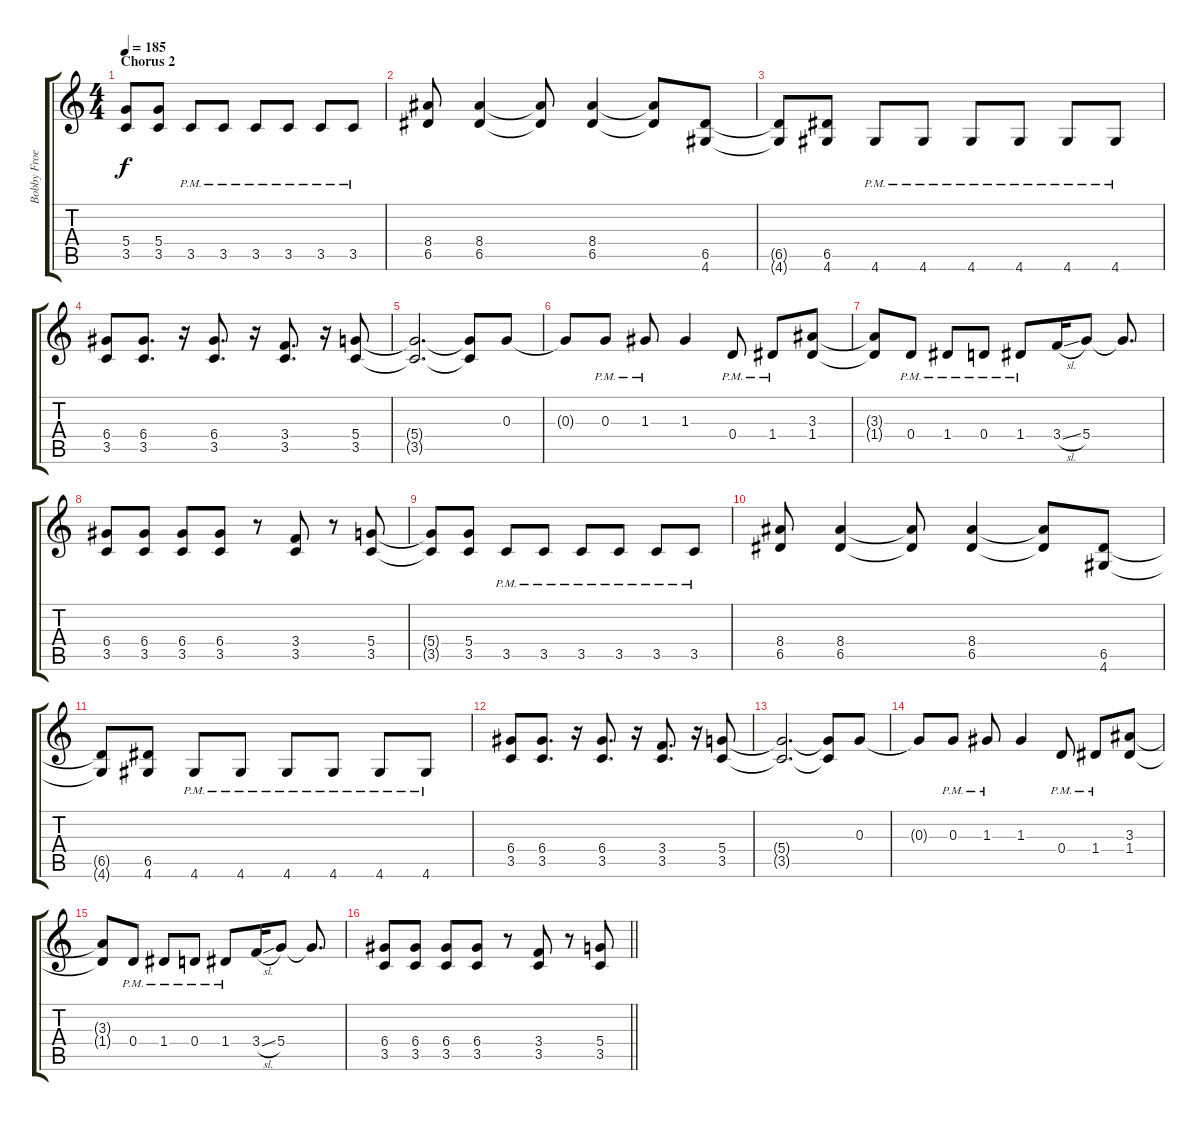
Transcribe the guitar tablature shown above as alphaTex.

\track ("Bobby Froese" "Bobby Froe") {instrument distortionguitar}
\staff {score tabs}
\tuning (E4 B3 G3 D3 A2 E2) {hide}
\ts (4 4)
\section ("" "Chorus 2")
\tempo 185
\clef g2
\ks c
(5.4{t} 3.5{t}).8{dy f} (5.4 3.5).8 3.5{pm}.8 3.5{pm}.8 3.5{pm}.8 3.5{pm}.8 3.5{pm}.8 3.5{pm}.8 |
(8.4 6.5).8 (8.4 6.5).4 (8.4{t} 6.5{t}).8 (8.4 6.5).4 (8.4{t} 6.5{t}).8 (6.5 4.6).8 |
(6.5{t} 4.6{t}).8 (6.5 4.6).8 4.6{pm}.8 4.6{pm}.8 4.6{pm}.8 4.6{pm}.8 4.6{pm}.8 4.6{pm}.8 |
(6.4 3.5).8 (6.4 3.5).8{d} r.16 (6.4 3.5).8{d} r.16 (3.4 3.5).8{d} r.16 (5.4 3.5).8 |
(5.4{t} 3.5{t}).2{d} (5.4{t} 3.5{t}).8 0.3.8 |
0.3{t}.8 0.3{pm}.8 1.3{pm}.8 1.3.4 0.4{pm}.8 1.4{pm}.8 (3.3 1.4).8 |
(3.3{t} 1.4{t}).8 0.4{pm}.8 1.4{pm}.8 0.4{pm}.8 1.4{pm}.8 3.4{sl}.16 5.4.8 5.4{t}.8{d} |
(6.4 3.5).8 (6.4 3.5).8 (6.4 3.5).8 (6.4 3.5).8 r.8 (3.4 3.5).8 r.8 (5.4 3.5).8 |
(5.4{t} 3.5{t}).8 (5.4 3.5).8 3.5{pm}.8 3.5{pm}.8 3.5{pm}.8 3.5{pm}.8 3.5{pm}.8 3.5{pm}.8 |
(8.4 6.5).8 (8.4 6.5).4 (8.4{t} 6.5{t}).8 (8.4 6.5).4 (8.4{t} 6.5{t}).8 (6.5 4.6).8 |
(6.5{t} 4.6{t}).8 (6.5 4.6).8 4.6{pm}.8 4.6{pm}.8 4.6{pm}.8 4.6{pm}.8 4.6{pm}.8 4.6{pm}.8 |
(6.4 3.5).8 (6.4 3.5).8{d} r.16 (6.4 3.5).8{d} r.16 (3.4 3.5).8{d} r.16 (5.4 3.5).8 |
(5.4{t} 3.5{t}).2{d} (5.4{t} 3.5{t}).8 0.3.8 |
0.3{t}.8 0.3{pm}.8 1.3{pm}.8 1.3.4 0.4{pm}.8 1.4{pm}.8 (3.3 1.4).8 |
(3.3{t} 1.4{t}).8 0.4{pm}.8 1.4{pm}.8 0.4{pm}.8 1.4{pm}.8 3.4{sl}.16 5.4.8 5.4{t}.8{d} |
\barLineRight lightlight
(6.4 3.5).8 (6.4 3.5).8 (6.4 3.5).8 (6.4 3.5).8 r.8 (3.4 3.5).8 r.8 (5.4 3.5).8
